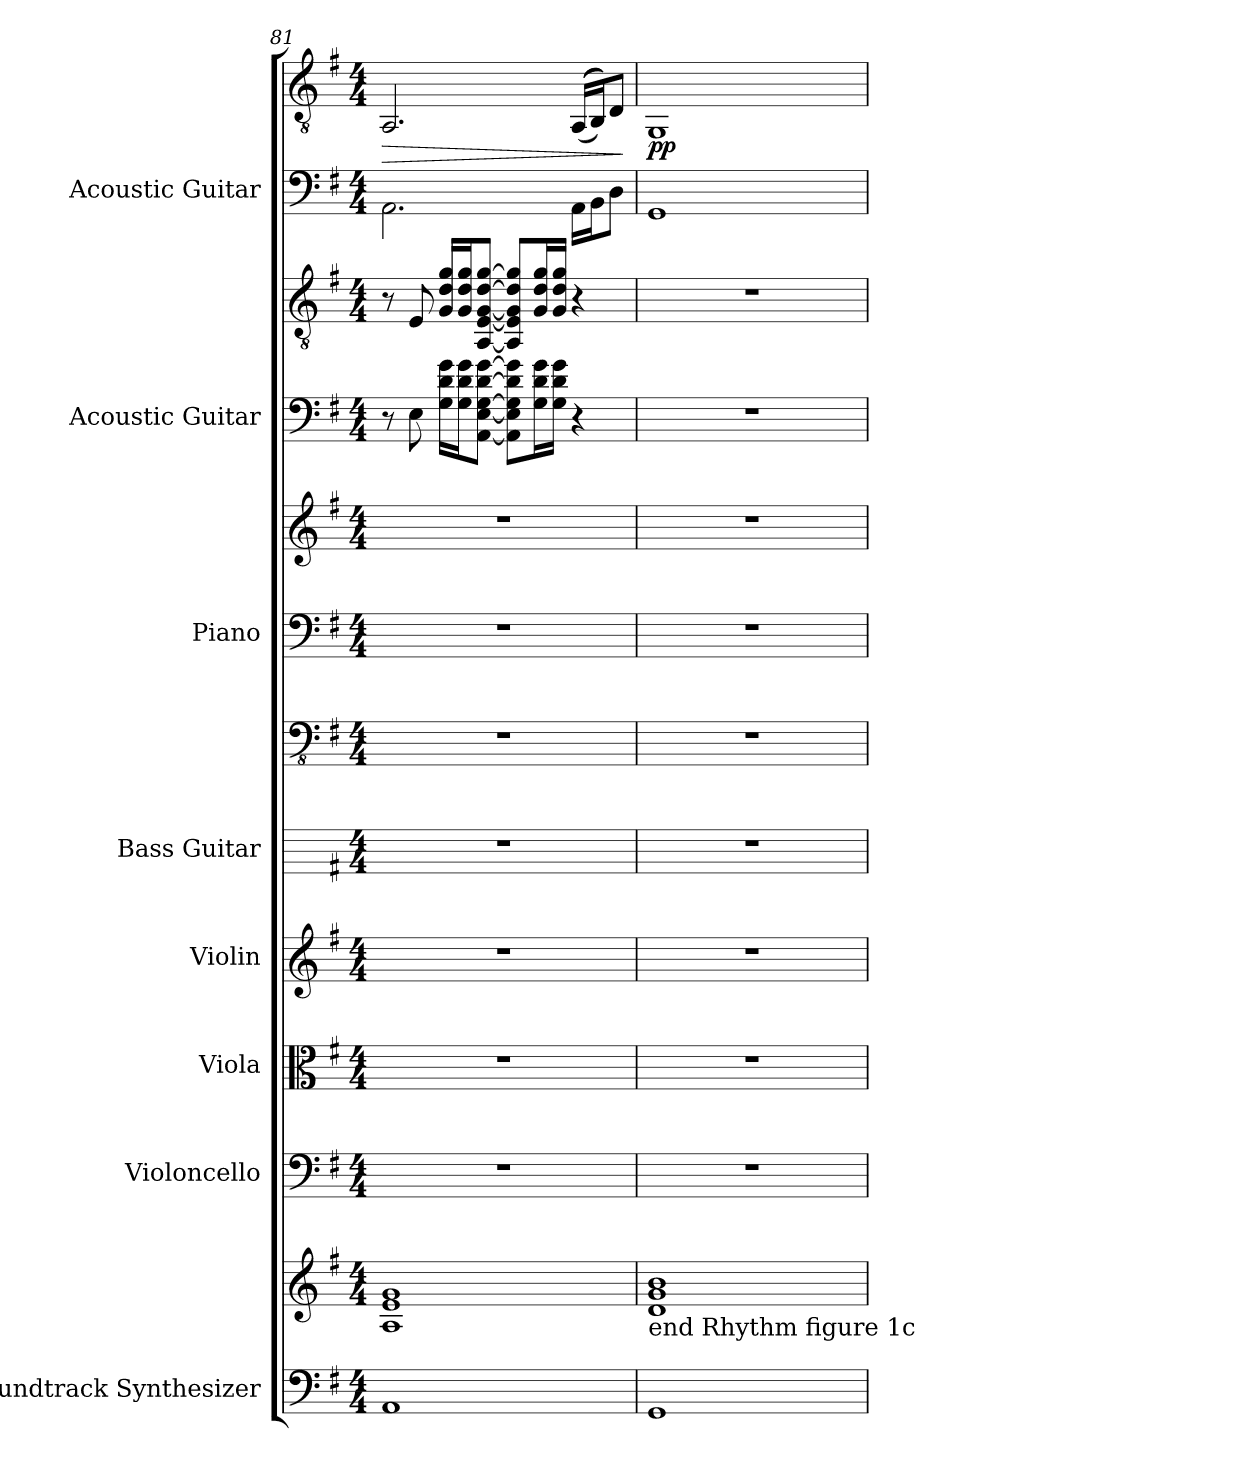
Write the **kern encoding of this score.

**kern	**kern	**kern	**kern	**kern	**kern	**kern	**kern	**kern	**kern	**kern	**kern	**kern	**dynam
*part8	*part8	*part7	*part6	*part5	*part4	*part4	*part3	*part3	*part2	*part2	*part1	*part1	*part1
*staff13	*staff12	*staff11	*staff10	*staff9	*staff8	*staff7	*staff6	*staff5	*staff4	*staff3	*staff2	*staff1	*staff1/2
*I"Soundtrack Synthesizer	*	*I"Violoncello	*I"Viola	*I"Violin	*I"Bass Guitar	*	*I"Piano	*	*I"Acoustic Guitar	*	*I"Acoustic Guitar	*	*
*I'Synth.	*	*I'Vc.	*I'Vla.	*I'Vln.	*I'B. Guit.	*	*I'Pno.	*	*I'Guit.	*	*I'Guit.	*	*
*clefF4	*clefG2	*clefF4	*clefC3	*clefG2	*	*clefFv4	*clefF4	*clefG2	*	*clefGv2	*	*clefGv2	*
*k[f#]	*k[f#]	*k[f#]	*k[f#]	*k[f#]	*k[f#]	*k[f#]	*k[f#]	*k[f#]	*k[f#]	*k[f#]	*k[f#]	*k[f#]	*
*M4/4	*M4/4	*M4/4	*M4/4	*M4/4	*M4/4	*M4/4	*M4/4	*M4/4	*M4/4	*M4/4	*M4/4	*M4/4	*
=81	=81	=81	=81	=81	=81	=81	=81	=81	=81	=81	=81	=81	=81
!	!	!	!	!	!	!	!	!	!	!	!	!	!LO:HP:b
1AA	1A 1e 1g	1r	1r	1r	1r	1r	1r	1r	8r	8r	2.AA\	2.AA/	>
.	.	.	.	.	.	.	.	.	8E\	8E/	.	.	.
.	.	.	.	.	.	.	.	.	16G\ 16d\ 16g\LL	16G/ 16d/ 16g/LL	.	.	.
.	.	.	.	.	.	.	.	.	16G\ 16d\ 16g\J	16G/ 16d/ 16g/J	.	.	.
.	.	.	.	.	.	.	.	.	[8AA\ [8E\ [8G\ [8d\ [8g\J	[8AA/ [8E/ [8G/ [8d/ [8g/J	.	.	.
.	.	.	.	.	.	.	.	.	8AA\] 8E\] 8G\] 8d\] 8g\]L	8AA/] 8E/] 8G/] 8d/] 8g/]L	.	.	.
.	.	.	.	.	.	.	.	.	16G\ 16d\ 16g\L	16G/ 16d/ 16g/L	.	.	.
.	.	.	.	.	.	.	.	.	16G\ 16d\ 16g\JJ	16G/ 16d/ 16g/JJ	.	.	.
.	.	.	.	.	.	.	.	.	4r	4r	16AA\LL	((((16AA/LL	.
.	.	.	.	.	.	.	.	.	.	.	16BB\J	16BB/J))))	.
.	.	.	.	.	.	.	.	.	.	.	8D\J	8D/J	.
.	.	.	.	.	.	.	.	.	.	.	.	.	]
=82	=82	=82	=82	=82	=82	=82	=82	=82	=82	=82	=82	=82	=82
!	!LO:TX:b:t=end Rhythm figure 1c	!	!	!	!	!	!	!	!	!	!	!	!
!	!	!	!	!	!	!	!	!	!	!	!	!	!LO:DY:b
1GG	1d 1g 1b	1r	1r	1r	1r	1r	1r	1r	1r	1r	1GG	1GG	pp
=	=	=	=	=	=	=	=	=	=	=	=	=	=
*-	*-	*-	*-	*-	*-	*-	*-	*-	*-	*-	*-	*-	*-
